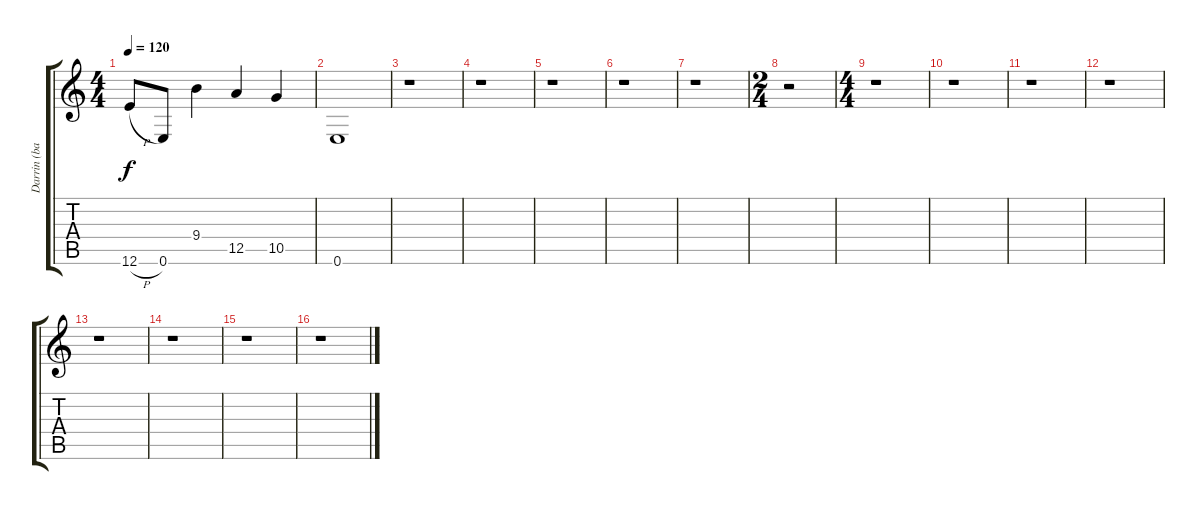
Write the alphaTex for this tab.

\track ("Darrin (base)" "Darrin (ba") {instrument electricbasspick}
\staff {score tabs}
\tuning (E4 B3 G3 D3 A2 E2) {hide}
\ts (4 4)
\tempo 120
\clef g2
\ks c
12.6{h}.8{dy f} 0.6.8 9.4.4 12.5.4 10.5.4 |
0.6.1 |
r.1 |
r.1 |
r.1 |
r.1 |
r.1 |
\ts (2 4)
r.2 |
\ts (4 4)
r.1 |
r.1 |
r.1 |
r.1 |
r.1 |
r.1 |
r.1 |
r.1
